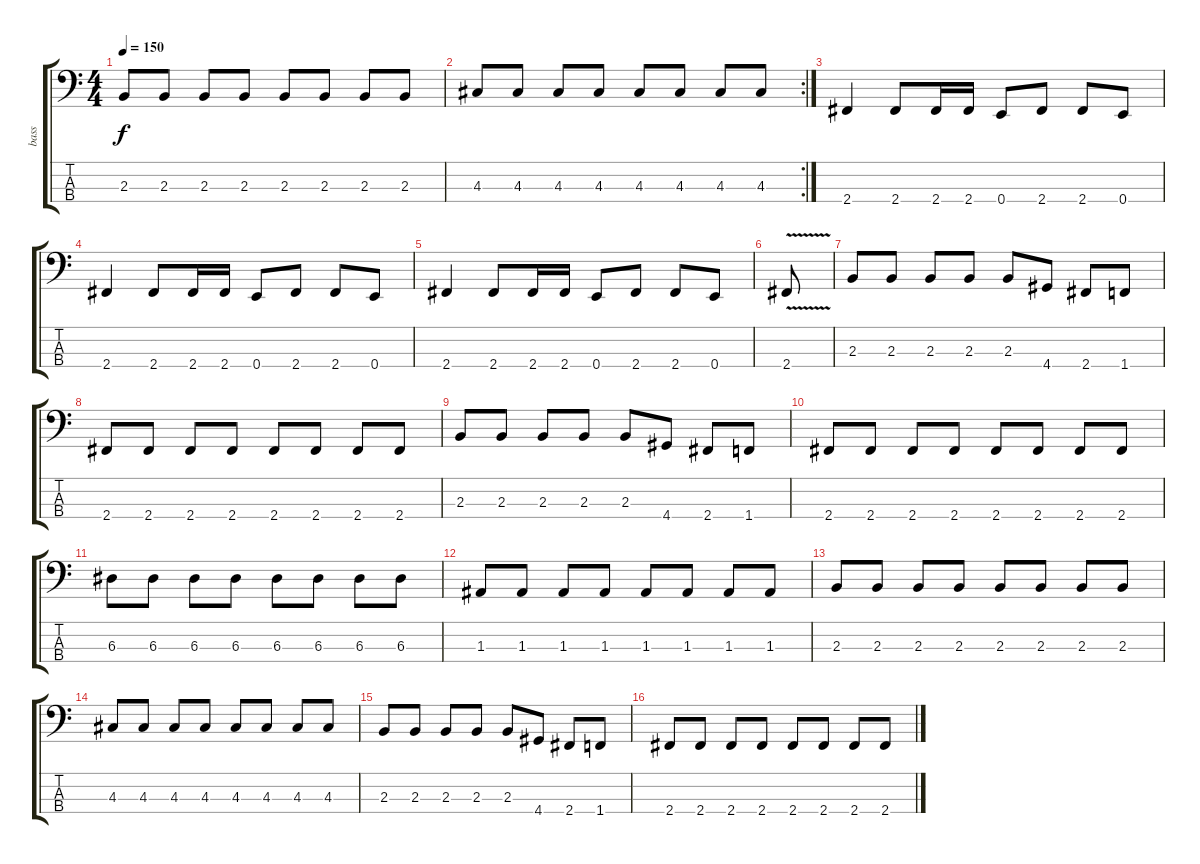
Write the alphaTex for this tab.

\track ("bass" "bass") {instrument electricbasspick}
\staff {score tabs}
\tuning (G2 D2 A1 E1) {hide}
\ts (4 4)
\tempo 150
\clef f4
\ks c
2.3.8{dy f} 2.3.8 2.3.8 2.3.8 2.3.8 2.3.8 2.3.8 2.3.8 |
\rc 2
4.3.8 4.3.8 4.3.8 4.3.8 4.3.8 4.3.8 4.3.8 4.3.8 |
2.4.4 2.4.8 2.4.16 2.4.16 0.4.8 2.4.8 2.4.8 0.4.8 |
2.4.4 2.4.8 2.4.16 2.4.16 0.4.8 2.4.8 2.4.8 0.4.8 |
2.4.4 2.4.8 2.4.16 2.4.16 0.4.8 2.4.8 2.4.8 0.4.8 |
2.4{v}.8 |
2.3.8 2.3.8 2.3.8 2.3.8 2.3.8 4.4.8 2.4.8 1.4.8 |
2.4.8 2.4.8 2.4.8 2.4.8 2.4.8 2.4.8 2.4.8 2.4.8 |
2.3.8 2.3.8 2.3.8 2.3.8 2.3.8 4.4.8 2.4.8 1.4.8 |
2.4.8 2.4.8 2.4.8 2.4.8 2.4.8 2.4.8 2.4.8 2.4.8 |
6.3.8 6.3.8 6.3.8 6.3.8 6.3.8 6.3.8 6.3.8 6.3.8 |
1.3.8 1.3.8 1.3.8 1.3.8 1.3.8 1.3.8 1.3.8 1.3.8 |
2.3.8 2.3.8 2.3.8 2.3.8 2.3.8 2.3.8 2.3.8 2.3.8 |
4.3.8 4.3.8 4.3.8 4.3.8 4.3.8 4.3.8 4.3.8 4.3.8 |
2.3.8 2.3.8 2.3.8 2.3.8 2.3.8 4.4.8 2.4.8 1.4.8 |
2.4.8 2.4.8 2.4.8 2.4.8 2.4.8 2.4.8 2.4.8 2.4.8
